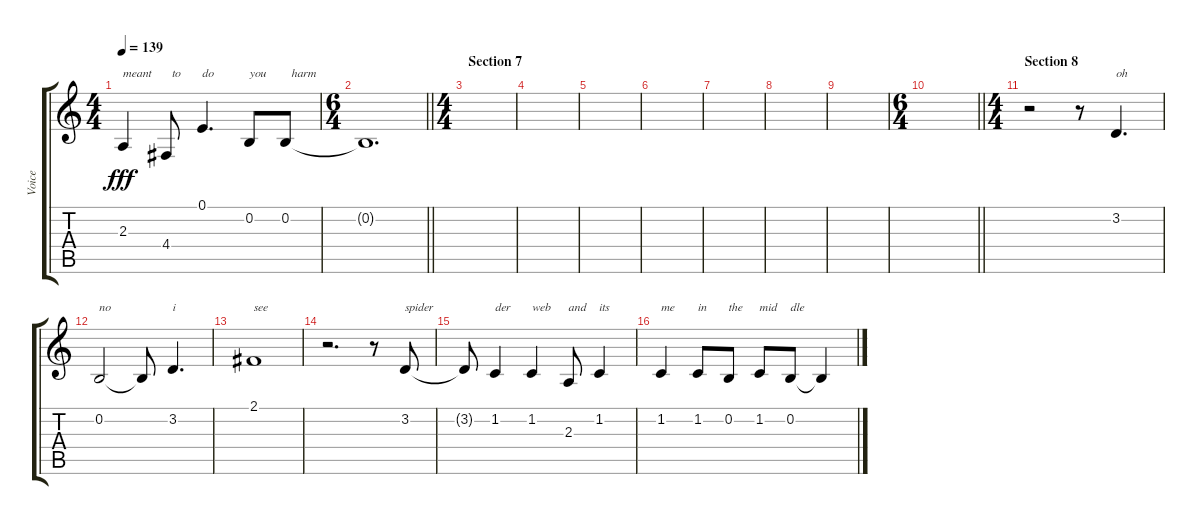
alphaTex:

\track ("Voice" "Voice") {instrument acousticgrandpiano}
\staff {score tabs}
\tuning (E4 B3 G3 D3 A2 E2) {hide}
\ts (4 4)
\tempo 139
\clef g2
\ks c
2.3.4{txt "meant" dy fff} 4.4.8{txt "  to"} 0.1.4{d txt "do"} 0.2.8{txt "you"} 0.2.8{txt "  harm"} |
\ts (6 4)
\barLineRight lightlight
0.2{t}.1{d} |
\ts (4 4)
\section ("" "Section 7")
|
|
|
|
|
|
|
\ts (6 4)
\barLineRight lightlight
|
\ts (4 4)
\section ("" "Section 8")
r.2 r.8 3.2.4{d txt "oh"} |
0.2.2{txt "no"} 0.2{t}.8 3.2.4{d txt "i"} |
2.1.1{txt "see"} |
r.2{d} r.8 3.2.8{txt "spider"} |
3.2{t}.8 1.2.4{txt "der"} 1.2.4{txt "web"} 2.3.8{txt "and"} 1.2.4{txt "its"} |
1.2.4{txt "me"} 1.2.8{txt "in"} 0.2.8{txt "the"} 1.2.8{txt "mid"} 0.2.8{txt "dle"} 0.2{t}.4
